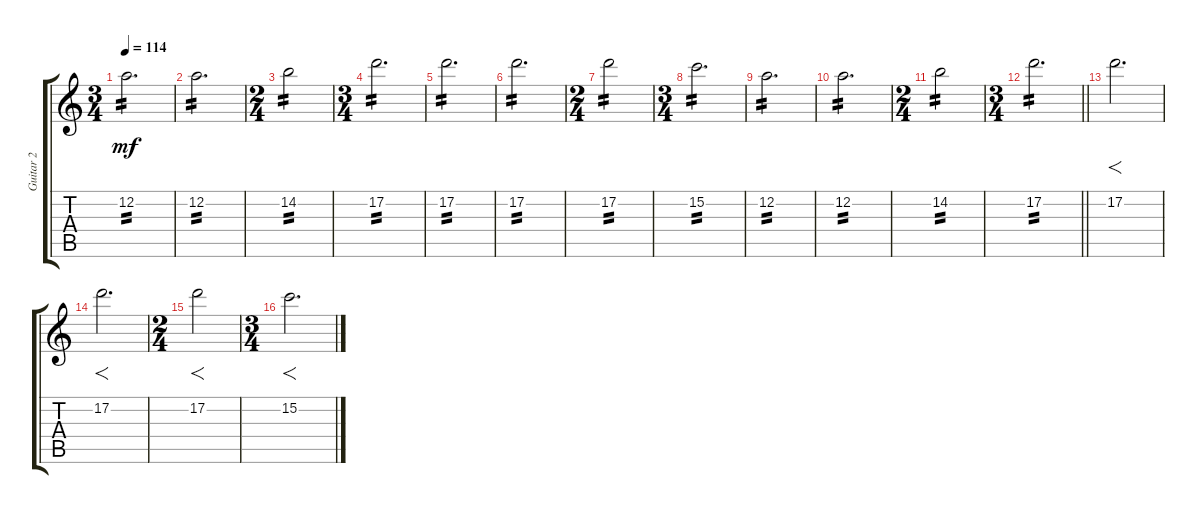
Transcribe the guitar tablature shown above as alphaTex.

\track ("Guitar 2" "Guitar 2") {instrument overdrivenguitar}
\staff {score tabs}
\tuning (D4 A3 F3 C3 G2 C2) {hide}
\ts (3 4)
\tempo 114
\clef g2
\ks c
12.2.2{d tp 2 dy mf} |
12.2.2{d tp 2} |
\ts (2 4)
14.2.2{tp 2} |
\ts (3 4)
17.2.2{d tp 2} |
17.2.2{d tp 2} |
17.2.2{d tp 2} |
\ts (2 4)
17.2.2{tp 2} |
\ts (3 4)
15.2.2{d tp 2} |
12.2.2{d tp 2} |
12.2.2{d tp 2} |
\ts (2 4)
14.2.2{tp 2} |
\ts (3 4)
\barLineRight lightlight
17.2.2{d tp 2} |
17.2.2{f d} |
17.2.2{f d} |
\ts (2 4)
17.2.2{f} |
\ts (3 4)
15.2.2{f d}
